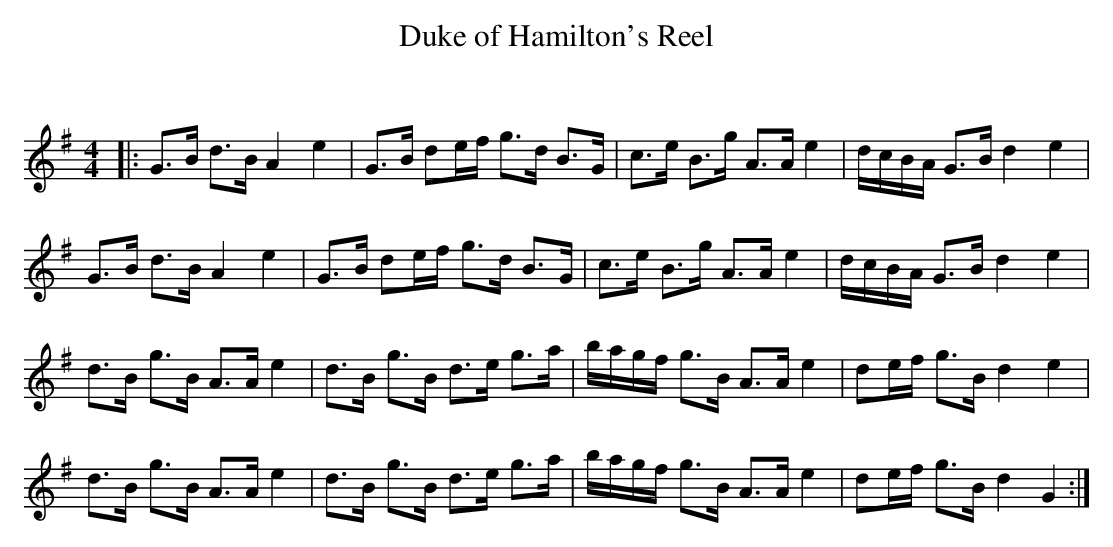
X:1
T: Duke of Hamilton's Reel
C:
Q: 128
K:G
M:4/4
L:1/16
|:G3B d3B A4e4|G3B d2ef g3d B3G|c3e B3g A3A e4|dcBA G3B d4e4|
G3B d3B A4e4|G3B d2ef g3d B3G|c3e B3g A3A e4|dcBA G3B d4e4|
d3B g3B A3A e4|d3B g3B d3e g3a|bagf g3B A3A e4|d2ef g3B d4e4|
d3B g3B A3A e4|d3B g3B d3e g3a|bagf g3B A3A e4|d2ef g3B d4G4:|
